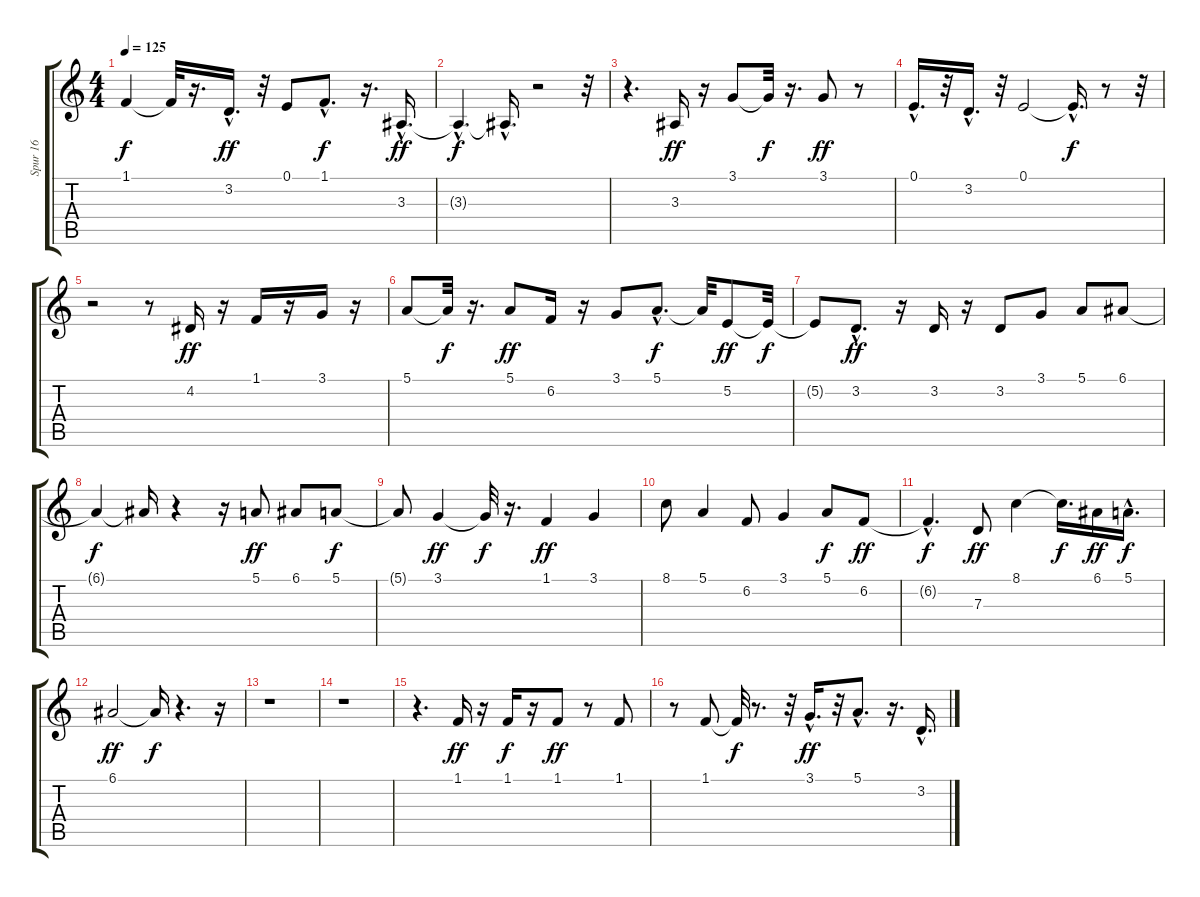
\track ("Spur 16" "Spur 16") {instrument pad1newage}
\staff {score tabs}
\tuning (E4 B3 G3 D3 A2 E2) {hide}
\ts (4 4)
\tempo 125
\clef g2
\ks c
1.1{t}.4{dy f} 1.1{t}.32 r.16{d} 3.2{hac}.16{d dy ff} r.32 0.1.8 1.1{hac}.8{d dy f} r.16{d} 3.3{hac}.16{d dy ff} |
3.3{hac t}.4{d dy f} 3.3{hac t}.16{d} r.2 r.32 |
r.4{d} 3.3.16{dy ff} r.16 3.1.8 3.1{t}.32{dy f} r.16{d} 3.1.8{dy ff} r.8 |
0.1{hac}.16{d} r.32 3.2{hac}.16{d} r.32 0.1.2 0.1{hac t}.16{d dy f} r.8 r.32 |
r.2 r.8 4.2.16{dy ff} r.16 1.1.16 r.16 3.1.16 r.16 |
5.1.8 5.1{t}.32{dy f} r.16{d} 5.1.8{dy ff} 6.2.16 r.16 3.1.8 5.1{hac}.8{d dy f} 5.1{t}.32 5.2.8{dy ff} 5.2{t}.32{dy f} |
5.2{t}.8 3.2{hac}.8{d dy ff} r.16 3.2.16 r.16 3.2.8 3.1.8 5.1.8 6.1.8 |
6.1{t}.4{dy f} 6.1{t}.16 r.4 r.16 5.1.8{dy ff} 6.1.8 5.1.8{dy f} |
5.1{t}.8 3.1.4{dy ff} 3.1{t}.32{dy f} r.16{d} 1.1.4{dy ff} 3.1.4 |
8.1.8 5.1.4 6.2.8 3.1.4 5.1.8{dy f} 6.2.8{dy ff} |
6.2{hac t}.4{d dy f} 7.3.8{dy ff} 8.1.4 8.1{t}.16{d dy f} 6.1.16{dy ff} 5.1{hac}.16{d dy f} |
6.1.2{dy ff} 6.1{t}.16{dy f} r.4{d} r.16 |
r.1 |
r.1 |
r.4{d} 1.1.16{dy ff} r.16 1.1.16{dy f} r.16 1.1.8{dy ff} r.8 1.1.8 |
r.8 1.1.8 1.1{t}.32{dy f} r.8{d} r.32 3.1{hac}.16{d dy ff} r.32 5.1{hac}.8{d} r.16{d} 3.2{hac}.16{d}
